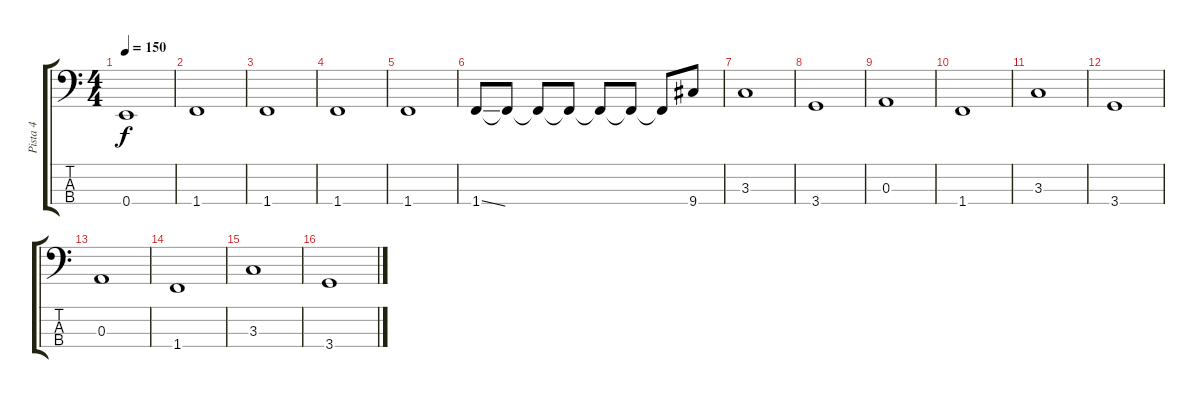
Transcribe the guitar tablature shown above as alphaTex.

\track ("Pista 4" "Pista 4") {instrument electricbassfinger}
\staff {score tabs}
\tuning (G2 D2 A1 E1) {hide}
\ts (4 4)
\tempo 150
\clef f4
\ks c
0.4{t}.1{dy f} |
1.4.1 |
1.4.1 |
1.4.1 |
1.4.1 |
1.4{ss}.8 1.4{t}.8 1.4{t}.8 1.4{t}.8 1.4{t}.8 1.4{t}.8 1.4{t}.8 9.4.8 |
3.3.1 |
3.4.1 |
0.3.1 |
1.4.1 |
3.3.1 |
3.4.1 |
0.3.1 |
1.4.1 |
3.3.1 |
3.4.1
